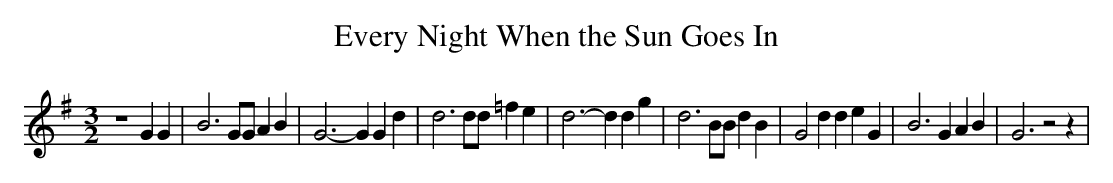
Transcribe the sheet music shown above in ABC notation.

X:1
T:Every Night When the Sun Goes In
M:3/2
L:1/4
K:G
 z4 G G| B3 G/2G/2 A B| G3- G G d| d3 d/2d/2 =f e| d3- d d g| d3 B/2B/2 d B|\
 G2 d d e G| B3 G A B| G3 z2 z|
